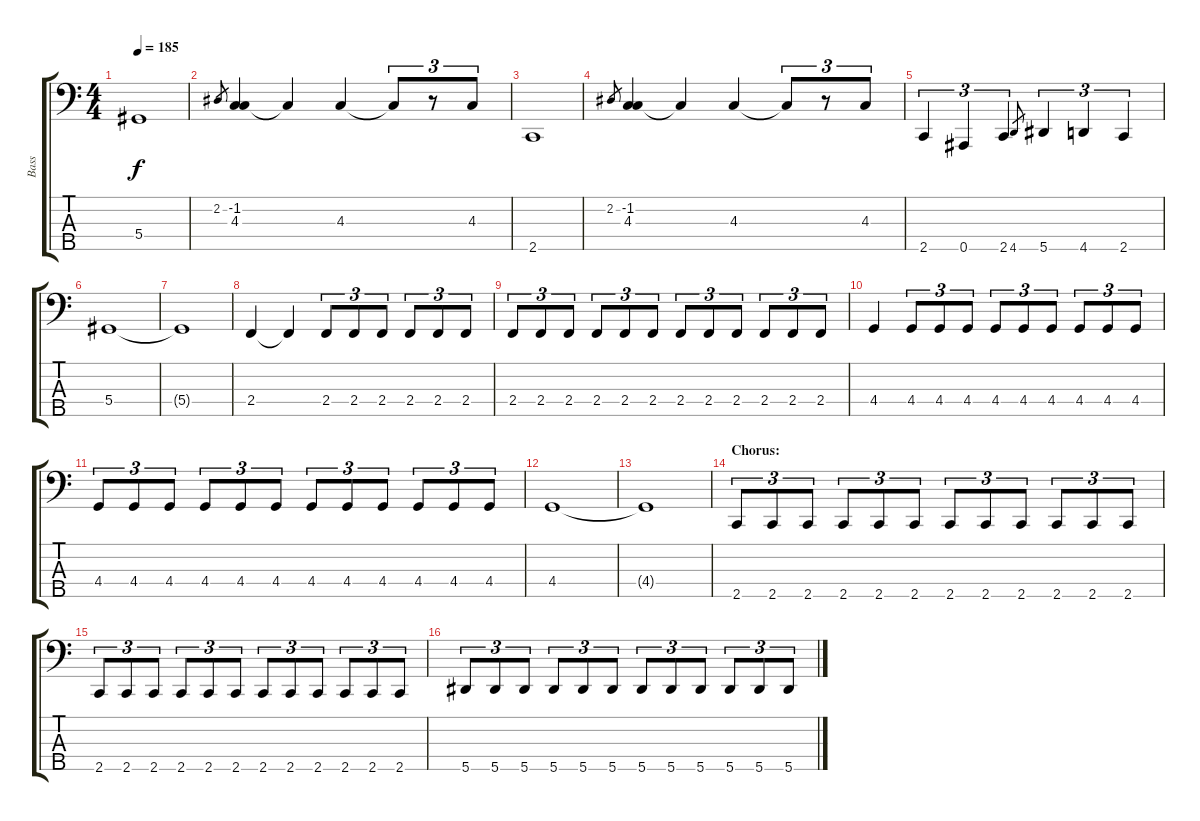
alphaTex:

\track ("Bass" "Bass") {instrument slapbass2}
\staff {score tabs}
\tuning (Gb2 Db2 Ab1 Eb1 Bb0) {hide}
\ts (4 4)
\tempo 185
\clef f4
\ks c
5.4{t}.1{dy f} |
2.2.8{gr} (-1.2 4.3).4 4.3{t}.4 4.3.4 4.3{t}.8{tu (3 2)} r.8{tu (3 2)} 4.3.8{tu (3 2)} |
2.5.1 |
2.2.8{gr} (-1.2 4.3).4 4.3{t}.4 4.3.4 4.3{t}.8{tu (3 2)} r.8{tu (3 2)} 4.3.8{tu (3 2)} |
2.5.4{tu (3 2)} 0.5.4{tu (3 2)} 2.5.4{tu (3 2)} 4.5.8{gr} 5.5.4{tu (3 2)} 4.5.4{tu (3 2)} 2.5.4{tu (3 2)} |
5.4.1 |
5.4{t}.1 |
2.4.4 2.4{t}.4 2.4.8{tu (3 2)} 2.4.8{tu (3 2)} 2.4.8{tu (3 2)} 2.4.8{tu (3 2)} 2.4.8{tu (3 2)} 2.4.8{tu (3 2)} |
2.4.8{tu (3 2)} 2.4.8{tu (3 2)} 2.4.8{tu (3 2)} 2.4.8{tu (3 2)} 2.4.8{tu (3 2)} 2.4.8{tu (3 2)} 2.4.8{tu (3 2)} 2.4.8{tu (3 2)} 2.4.8{tu (3 2)} 2.4.8{tu (3 2)} 2.4.8{tu (3 2)} 2.4.8{tu (3 2)} |
4.4.4 4.4.8{tu (3 2)} 4.4.8{tu (3 2)} 4.4.8{tu (3 2)} 4.4.8{tu (3 2)} 4.4.8{tu (3 2)} 4.4.8{tu (3 2)} 4.4.8{tu (3 2)} 4.4.8{tu (3 2)} 4.4.8{tu (3 2)} |
4.4.8{tu (3 2)} 4.4.8{tu (3 2)} 4.4.8{tu (3 2)} 4.4.8{tu (3 2)} 4.4.8{tu (3 2)} 4.4.8{tu (3 2)} 4.4.8{tu (3 2)} 4.4.8{tu (3 2)} 4.4.8{tu (3 2)} 4.4.8{tu (3 2)} 4.4.8{tu (3 2)} 4.4.8{tu (3 2)} |
4.4.1 |
4.4{t}.1 |
\section ("" "Chorus:")
2.5.8{tu (3 2)} 2.5.8{tu (3 2)} 2.5.8{tu (3 2)} 2.5.8{tu (3 2)} 2.5.8{tu (3 2)} 2.5.8{tu (3 2)} 2.5.8{tu (3 2)} 2.5.8{tu (3 2)} 2.5.8{tu (3 2)} 2.5.8{tu (3 2)} 2.5.8{tu (3 2)} 2.5.8{tu (3 2)} |
2.5.8{tu (3 2)} 2.5.8{tu (3 2)} 2.5.8{tu (3 2)} 2.5.8{tu (3 2)} 2.5.8{tu (3 2)} 2.5.8{tu (3 2)} 2.5.8{tu (3 2)} 2.5.8{tu (3 2)} 2.5.8{tu (3 2)} 2.5.8{tu (3 2)} 2.5.8{tu (3 2)} 2.5.8{tu (3 2)} |
5.5.8{tu (3 2)} 5.5.8{tu (3 2)} 5.5.8{tu (3 2)} 5.5.8{tu (3 2)} 5.5.8{tu (3 2)} 5.5.8{tu (3 2)} 5.5.8{tu (3 2)} 5.5.8{tu (3 2)} 5.5.8{tu (3 2)} 5.5.8{tu (3 2)} 5.5.8{tu (3 2)} 5.5.8{tu (3 2)}
